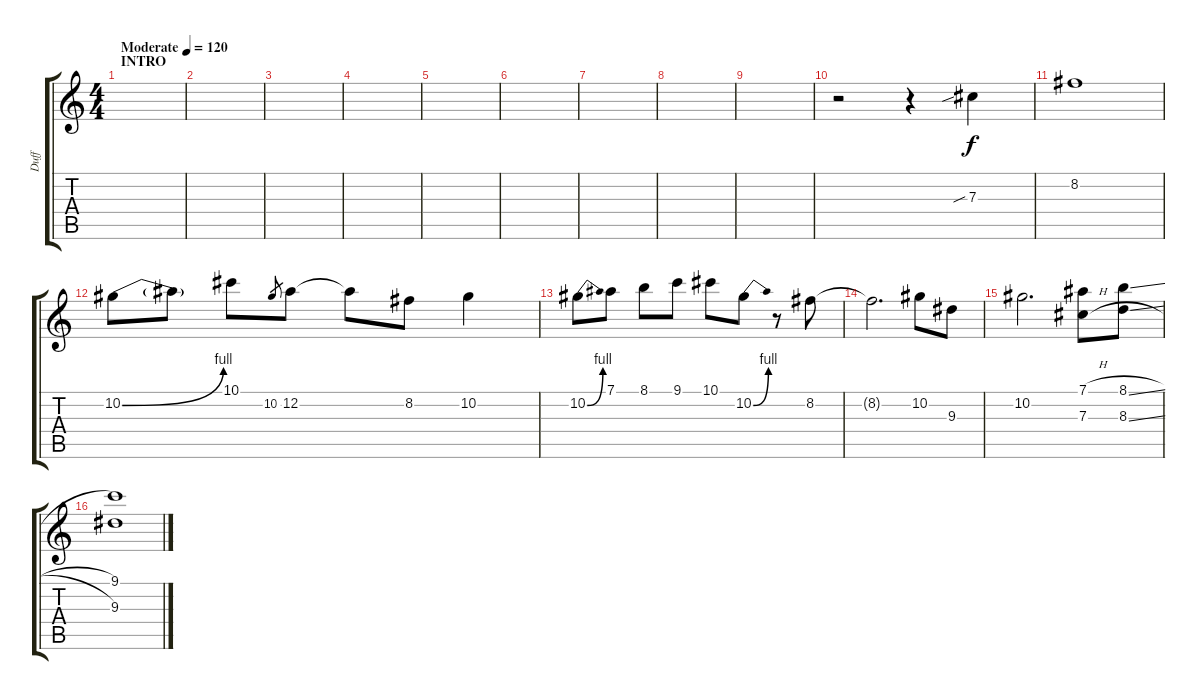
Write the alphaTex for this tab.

\track ("Duff" "Duff") {instrument acousticguitarsteel}
\staff {score tabs}
\tuning (Eb4 Bb3 Gb3 Db3 Ab2 Eb2) {hide}
\ts (4 4)
\section ("" "INTRO")
\tempo (120 "Moderate")
\clef g2
\ks c
|
|
|
|
|
|
|
|
|
r.2 r.4 7.3{sib}.4 |
8.2.1 |
10.2{be (bend 0 0 60 4)}.8 10.2{t}.8 10.1.8 10.2.8{gr} 12.2.8 12.2{t}.8 8.2.8 10.2.4 |
10.2{be (bend 0 0 60 4)}.8 7.1.8 8.1.8 9.1.8 10.1.8 10.2{be (bend 0 0 60 4)}.8 r.8 8.2.8 |
8.2{t}.2{d} 10.2.8 9.3.8 |
10.2.2{d} (7.1{h} 7.3{h}).8 (8.1{sl} 8.3{sl}).8 |
(9.1 9.3).1
